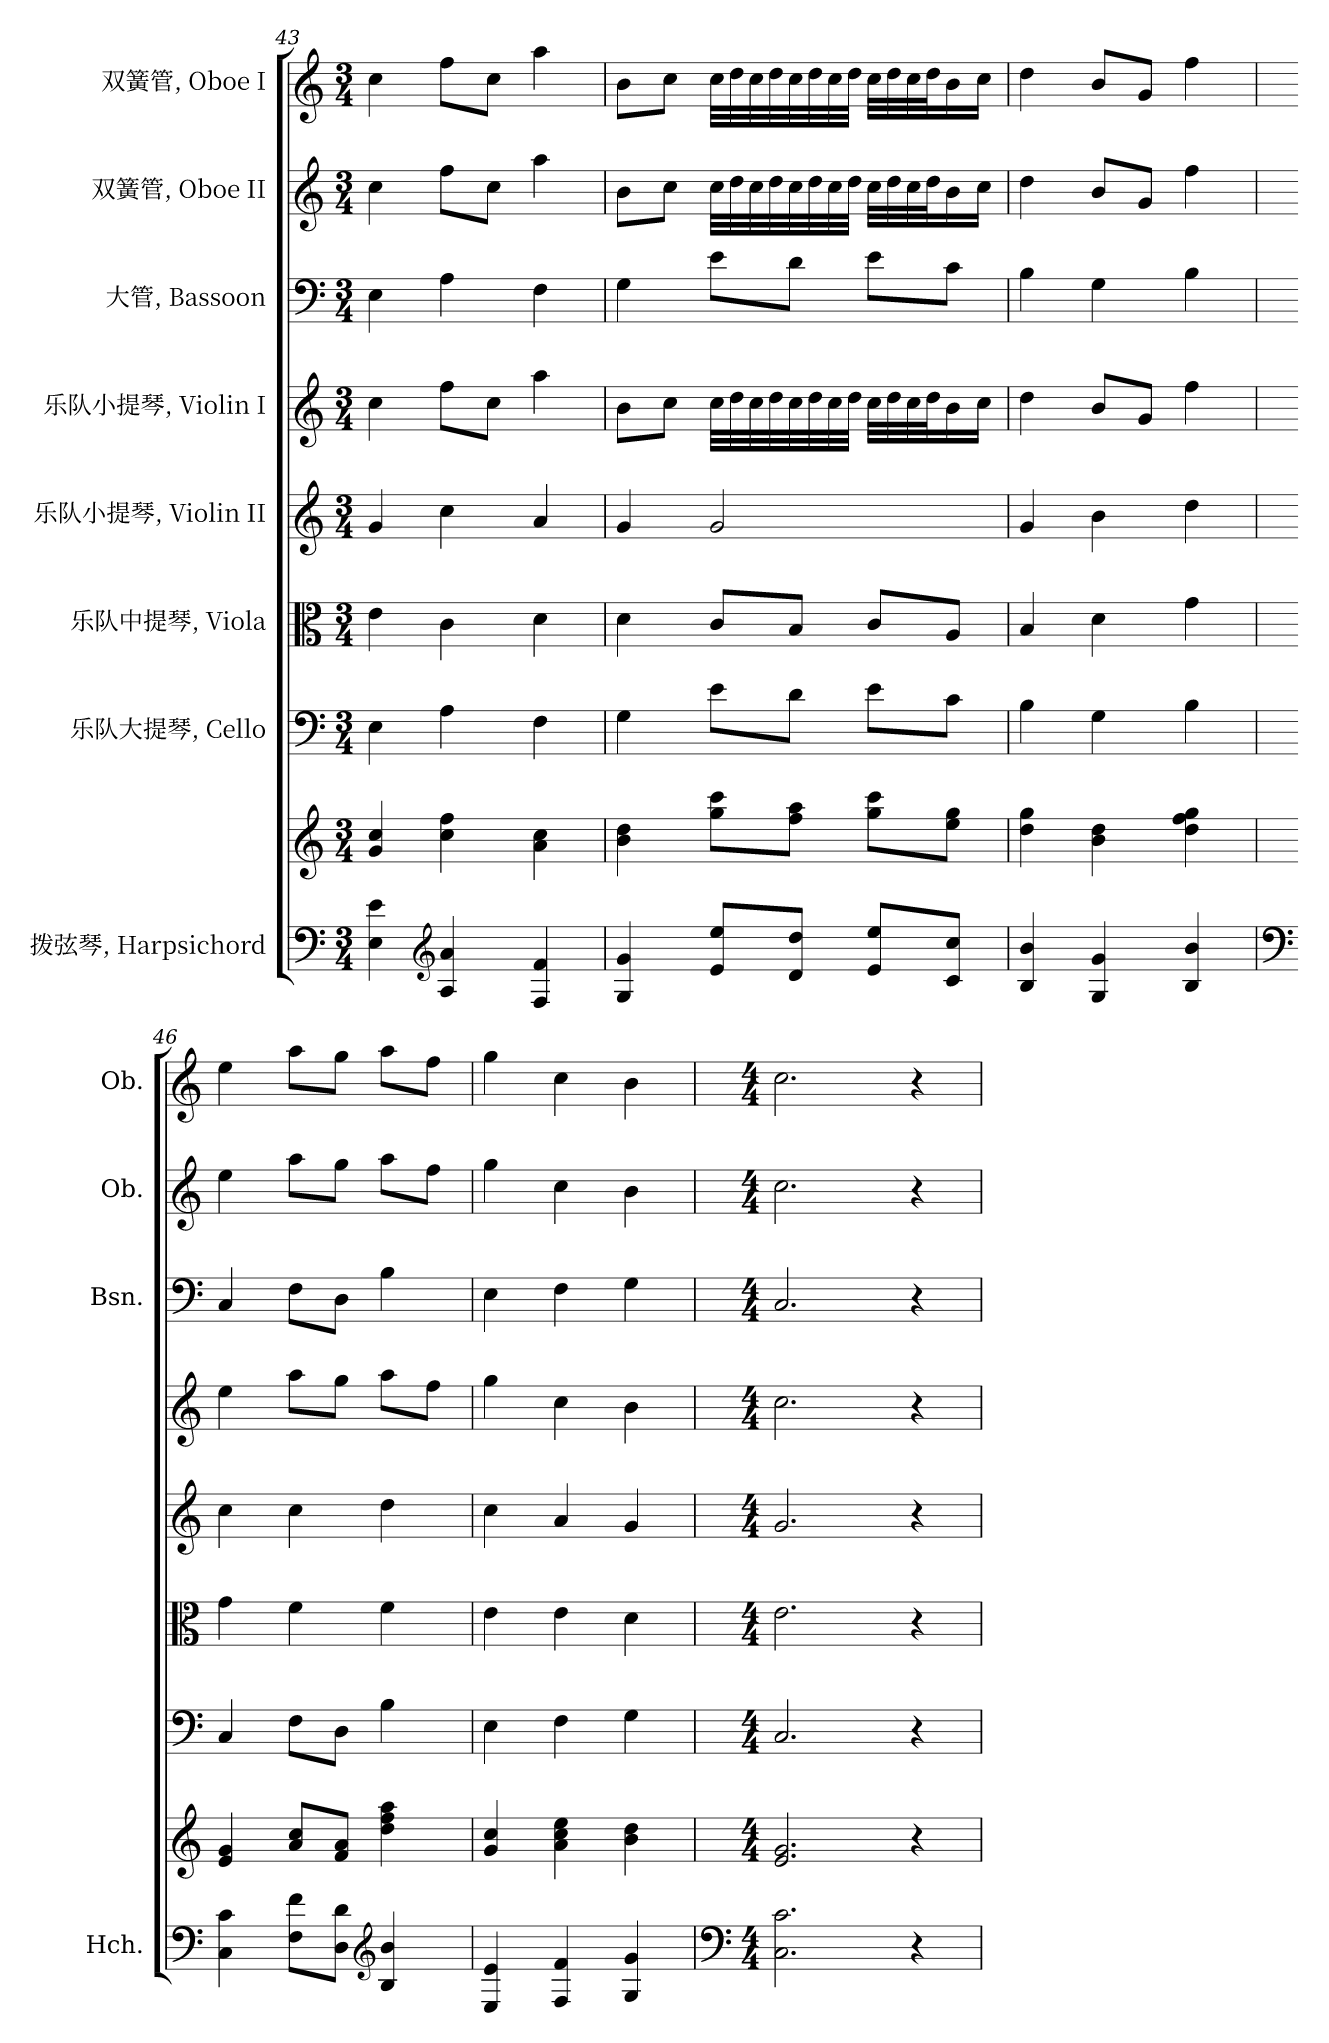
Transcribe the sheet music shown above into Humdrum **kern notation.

**kern	**kern	**kern	**kern	**kern	**kern	**kern	**kern	**kern
*part8	*part8	*part7	*part6	*part5	*part4	*part3	*part2	*part1
*staff9	*staff8	*staff7	*staff6	*staff5	*staff4	*staff3	*staff2	*staff1
*I"拨弦琴, Harpsichord	*	*I"乐队大提琴, Cello	*I"乐队中提琴, Viola	*I"乐队小提琴, Violin II	*I"乐队小提琴, Violin I	*I"大管, Bassoon	*I"双簧管, Oboe II	*I"双簧管, Oboe I
*I'Hch.	*	*	*	*	*	*I'Bsn.	*I'Ob.	*I'Ob.
*clefF4	*clefG2	*clefF4	*clefC3	*clefG2	*clefG2	*clefF4	*clefG2	*clefG2
*k[]	*k[]	*k[]	*k[]	*k[]	*k[]	*k[]	*k[]	*k[]
*M3/4	*M3/4	*M3/4	*M3/4	*M3/4	*M3/4	*M3/4	*M3/4	*M3/4
=43	=43	=43	=43	=43	=43	=43	=43	=43
4E\ 4e\	4g/ 4cc/	4E\	4e\	4g/	4cc\	4E\	4cc\	4cc\
*clefG2	*	*	*	*	*	*	*	*
4A/ 4a/	4cc\ 4ff\	4A\	4c\	4cc\	8ff\L	4A\	8ff\L	8ff\L
.	.	.	.	.	8cc\J	.	8cc\J	8cc\J
4F/ 4f/	4a\ 4cc\	4F\	4d\	4a/	4aa\	4F\	4aa\	4aa\
=44	=44	=44	=44	=44	=44	=44	=44	=44
4G/ 4g/	4b\ 4dd\	4G\	4d\	4g/	8b\L	4G\	8b\L	8b\L
.	.	.	.	.	8cc\J	.	8cc\J	8cc\J
8e/ 8ee/L	8gg\ 8ccc\L	8e\L	8c/L	2g/	32cc\LLL	8e\L	32cc\LLL	32cc\LLL
.	.	.	.	.	32dd\	.	32dd\	32dd\
.	.	.	.	.	32cc\	.	32cc\	32cc\
.	.	.	.	.	32dd\	.	32dd\	32dd\
8d/ 8dd/J	8ff\ 8aa\J	8d\J	8B/J	.	32cc\	8d\J	32cc\	32cc\
.	.	.	.	.	32dd\	.	32dd\	32dd\
.	.	.	.	.	32cc\	.	32cc\	32cc\
.	.	.	.	.	32dd\JJJ	.	32dd\JJJ	32dd\JJJ
8e/ 8ee/L	8gg\ 8ccc\L	8e\L	8c/L	.	32cc\LLL	8e\L	32cc\LLL	32cc\LLL
.	.	.	.	.	32dd\	.	32dd\	32dd\
.	.	.	.	.	32cc\	.	32cc\	32cc\
.	.	.	.	.	32dd\J	.	32dd\J	32dd\J
8c/ 8cc/J	8ee\ 8gg\J	8c\J	8A/J	.	16b\	8c\J	16b\	16b\
.	.	.	.	.	16cc\JJ	.	16cc\JJ	16cc\JJ
!!LO:PB:g=z
=45	=45	=45	=45	=45	=45	=45	=45	=45
4B/ 4b/	4dd\ 4gg\	4B\	4B/	4g/	4dd\	4B\	4dd\	4dd\
4G/ 4g/	4b\ 4dd\	4G\	4d\	4b\	8b/L	4G\	8b/L	8b/L
.	.	.	.	.	8g/J	.	8g/J	8g/J
4B/ 4b/	4dd\ 4ff\ 4gg\	4B\	4g\	4dd\	4ff\	4B\	4ff\	4ff\
=46	=46	=46	=46	=46	=46	=46	=46	=46
*clefF4	*	*	*	*	*	*	*	*
4C\ 4c\	4e/ 4g/	4C/	4g\	4cc\	4ee\	4C/	4ee\	4ee\
8F\ 8f\L	8a/ 8cc/L	8F\L	4f\	4cc\	8aa\L	8F\L	8aa\L	8aa\L
8D\ 8d\J	8f/ 8a/J	8D\J	.	.	8gg\J	8D\J	8gg\J	8gg\J
*clefG2	*	*	*	*	*	*	*	*
4B/ 4b/	4dd\ 4ff\ 4aa\	4B\	4f\	4dd\	8aa\L	4B\	8aa\L	8aa\L
.	.	.	.	.	8ff\J	.	8ff\J	8ff\J
=47	=47	=47	=47	=47	=47	=47	=47	=47
4E/ 4e/	4g/ 4cc/	4E\	4e\	4cc\	4gg\	4E\	4gg\	4gg\
*	*	*	*	*	*	*	*	*MM100
4F/ 4f/	4a\ 4cc\ 4ee\	4F\	4e\	4a/	4cc\	4F\	4cc\	4cc\
*	*	*	*	*	*	*	*	*MM95
4G/ 4g/	4b\ 4dd\	4G\	4d\	4g/	4b\	4G\	4b\	4b\
=48	=48	=48	=48	=48	=48	=48	=48	=48
*clefF4	*	*	*	*	*	*	*	*
*M4/4	*M4/4	*M4/4	*M4/4	*M4/4	*M4/4	*M4/4	*M4/4	*M4/4
*	*	*	*	*	*	*	*	*MM90
2.C\ 2.c\	2.e/ 2.g/	2.C/	2.e\	2.g/	2.cc\	2.C/	2.cc\	2.cc\
*	*	*	*	*	*	*	*	*MM20
4r	4r	4r	4r	4r	4r	4r	4r	4r
=	=	=	=	=	=	=	=	=
*-	*-	*-	*-	*-	*-	*-	*-	*-
